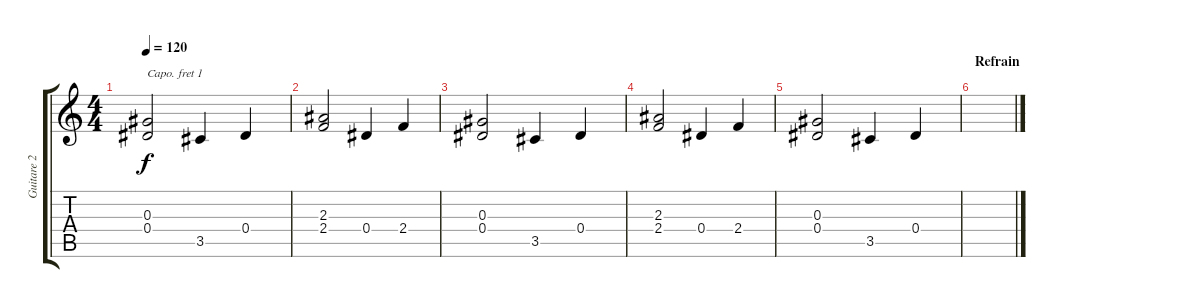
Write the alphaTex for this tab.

\track ("Guitare 2" "Guitare 2") {instrument distortionguitar}
\staff {score tabs}
\capo 1
\tuning (E4 B3 G3 D3 A2 E2) {hide}
\ts (4 4)
\tempo 120
\clef g2
\ks c
(0.3 0.4).2{dy f} 3.5.4 0.4.4 |
(2.3 2.4).2 0.4.4 2.4.4 |
(0.3 0.4).2 3.5.4 0.4.4 |
(2.3 2.4).2 0.4.4 2.4.4 |
(0.3 0.4).2 3.5.4 0.4.4 |
\section ("" "Refrain")
